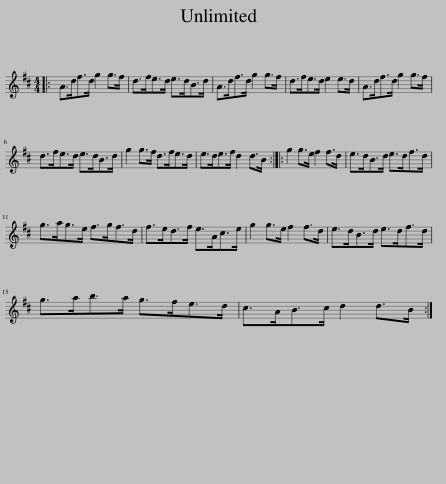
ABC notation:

X:1
L:1/8
M:4/4
I:linebreak $
K:D
V:1 treble
V:1
|: A>df>d g2 g>f | d>fe>d e>dB>d | A>df>d g2 g>f | d>fe>d e2 e>d | A>df>d g2 g>f |$ %5
 d>fe>d e>dB>d | g2 g>f d>fe>d | e>de>f d2 d>B :: g2 g>e f2 f>d | e>dB>d e>df>d |$ %10
 g>ag>e f>gf>d | f>ed>f e>Ac>e | g2 g>e f2 f>d | e>dB>d e>df>d |$ g>ab>a g>fe>d | %15
 c>AB>c d2 d>B :| %16
